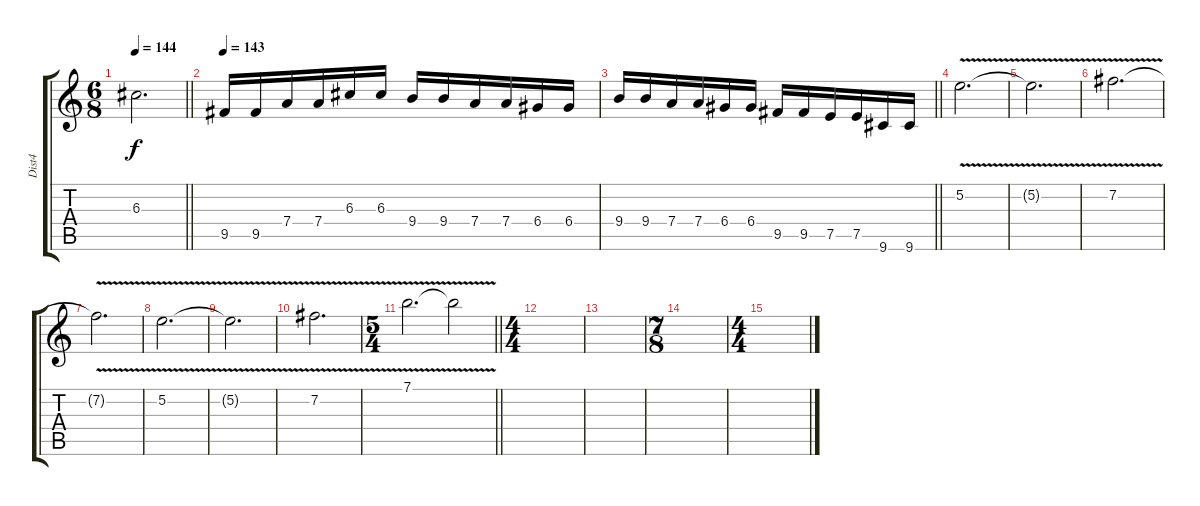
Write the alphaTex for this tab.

\track ("Dist4" "Dist4") {instrument distortionguitar}
\staff {score tabs}
\tuning (E4 B3 G3 D3 A2 E2) {hide}
\ts (6 8)
\tempo 144
\clef g2
\barLineRight lightlight
\ks c
6.3{t}.2{d dy f} |
\section ("" "")
\tempo 143
9.5.16 9.5.16 7.4.16 7.4.16 6.3.16 6.3.16 9.4.16 9.4.16 7.4.16 7.4.16 6.4.16 6.4.16 |
\barLineRight lightlight
9.4.16 9.4.16 7.4.16 7.4.16 6.4.16 6.4.16 9.5.16 9.5.16 7.5.16 7.5.16 9.6.16 9.6.16 |
5.2{v}.2{d} |
5.2{t}.2{d} |
7.2{v}.2{d} |
7.2{t}.2{d} |
5.2{v}.2{d} |
5.2{t}.2{d} |
7.2{v}.2{d} |
\ts (5 4)
\barLineRight lightlight
7.1{v}.2{d} 7.1{t}.2 |
\ts (4 4)
\section ("" "")
|
|
\ts (7 8)
|
\ts (4 4)
